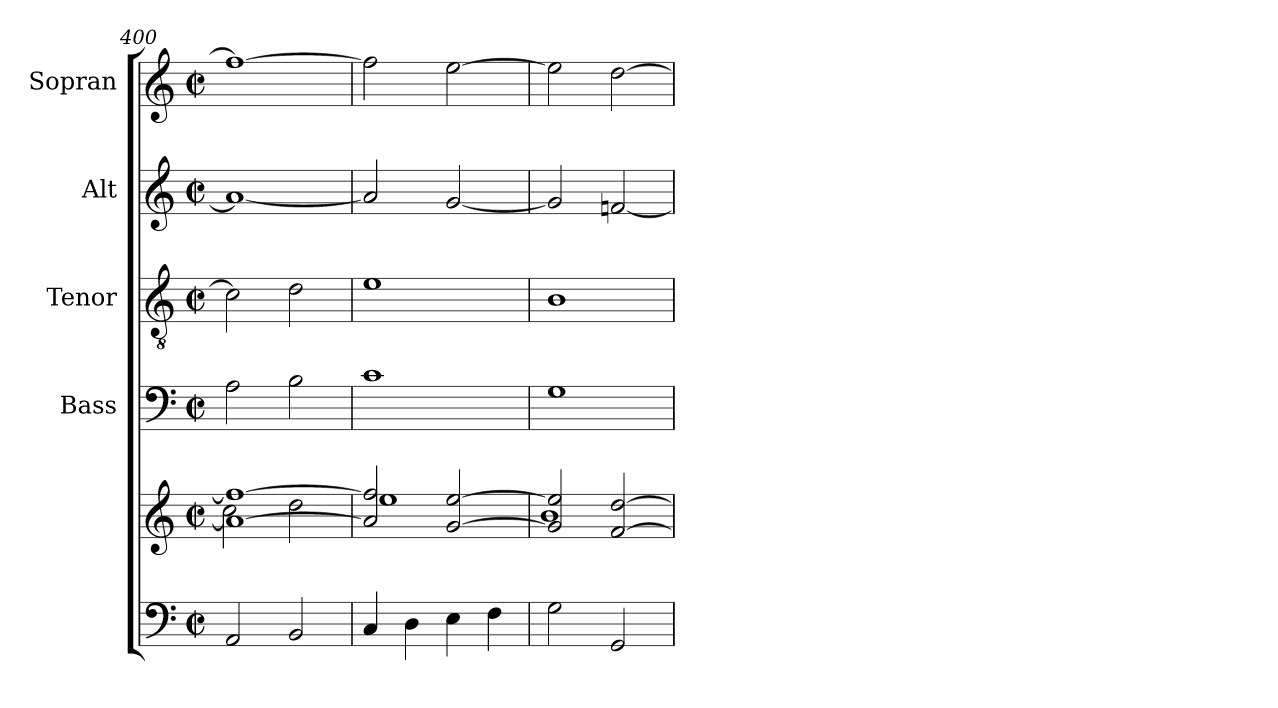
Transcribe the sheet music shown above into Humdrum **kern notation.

**kern	**kern	**kern	**kern	**kern	**kern
*part5	*part5	*part4	*part3	*part2	*part1
*staff6	*staff5	*staff4	*staff3	*staff2	*staff1
*	*	*I"Bass	*I"Tenor	*I"Alt	*I"Sopran
*	*	*I'B.	*I'T.	*I'A.	*I'S.
*clefF4	*clefG2	*clefF4	*clefGv2	*clefG2	*clefG2
*k[]	*k[]	*k[]	*k[]	*k[]	*k[]
*C:	*C:	*C:	*C:	*C:	*C:
*M2/2	*M2/2	*M2/2	*M2/2	*M2/2	*M2/2
*met(c|)	*met(c|)	*met(c|)	*met(c|)	*met(c|)	*met(c|)
=400	=400	=400	=400	=400	=400
*	*^	*	*	*	*
2AA/	1a_ 1ff_	2cc\	2A\	2c\]	1a_	1ff_
2BB/	.	2dd\	2B\	2d\	.	.
=401	=401	=401	=401	=401	=401	=401
4C/	2a/] 2ff/]	1ee	1c	1e	2a/]	2ff\]
4D\	.	.	.	.	.	.
4E\	[<2g/ [>2ee/	.	.	.	[2g/	[2ee\
4F\	.	.	.	.	.	.
=402	=402	=402	=402	=402	=402	=402
2G\	2g/] 2ee/]	1b	1G	1B	2g/]	2ee\]
2GG/	[<2f/ [>2dd/	.	.	.	[2fn/	[2dd\
*	*v	*v	*	*	*	*
=	=	=	=	=	=
*-	*-	*-	*-	*-	*-
